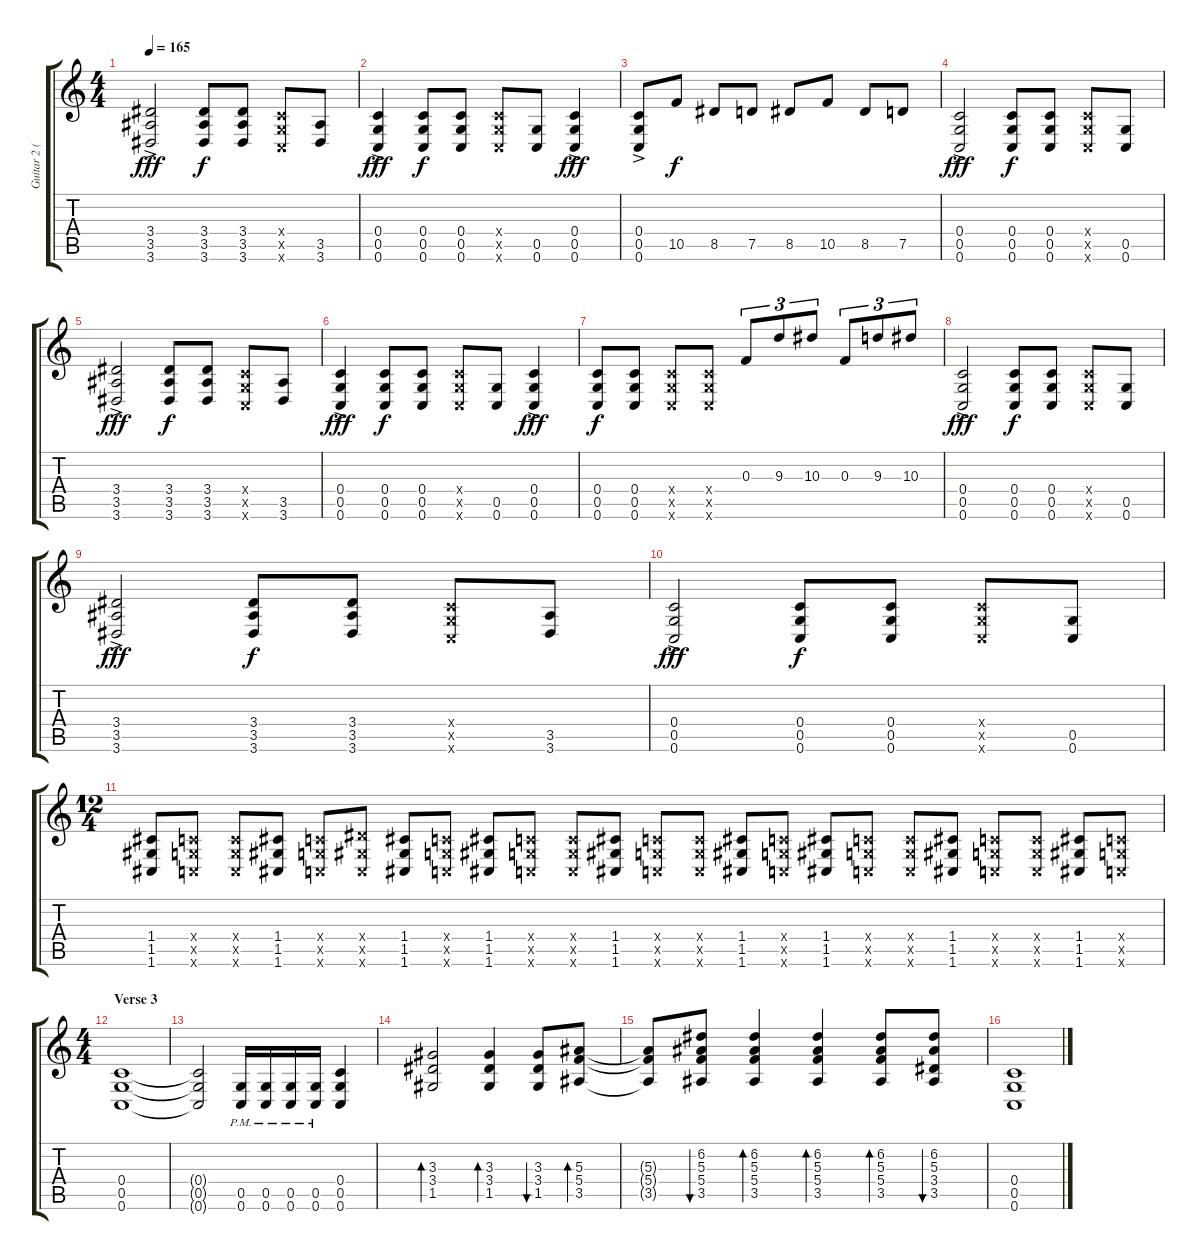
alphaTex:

\track ("Guitar 2 (distortion)" "Guitar 2 (") {instrument distortionguitar}
\staff {score tabs}
\tuning (D4 A3 F3 C3 G2 C2) {hide}
\ts (4 4)
\tempo 165
\clef g2
\ks c
(3.4 3.5 3.6{ac}).2{dy fff} (3.4 3.5 3.6).8{dy f} (3.4 3.5 3.6).8 (0.4{x} 0.5{x} 0.6{x}).8 (3.5 3.6).8 |
(0.4 0.5 0.6{ac}).4{dy fff} (0.4 0.5 0.6).8{dy f} (0.4 0.5 0.6).8 (0.4{x} 0.5{x} 0.6{x}).8 (0.5 0.6).8 (0.4 0.5 0.6{ac}).4{dy fff} |
(0.4 0.5 0.6{ac}).8 10.5.8{dy f} 8.5.8 7.5.8 8.5.8 10.5.8 8.5.8 7.5.8 |
(0.4 0.5 0.6{ac}).2{dy fff} (0.4 0.5 0.6).8{dy f} (0.4 0.5 0.6).8 (0.4{x} 0.5{x} 0.6{x}).8 (0.5 0.6).8 |
(3.4 3.5 3.6{ac}).2{dy fff} (3.4 3.5 3.6).8{dy f} (3.4 3.5 3.6).8 (0.4{x} 0.5{x} 0.6{x}).8 (3.5 3.6).8 |
(0.4 0.5 0.6{ac}).4{dy fff} (0.4 0.5 0.6).8{dy f} (0.4 0.5 0.6).8 (0.4{x} 0.5{x} 0.6{x}).8 (0.5 0.6).8 (0.4 0.5 0.6{ac}).4{dy fff} |
(0.4 0.5 0.6).8{dy f} (0.4 0.5 0.6).8 (0.4{x} 0.5{x} 0.6{x}).8 (0.4{x} 0.5{x} 0.6{x}).8 0.3.8{tu (3 2)} 9.3.8{tu (3 2)} 10.3.8{tu (3 2)} 0.3.8{tu (3 2)} 9.3.8{tu (3 2)} 10.3.8{tu (3 2)} |
(0.4 0.5 0.6{ac}).2{dy fff} (0.4 0.5 0.6).8{dy f} (0.4 0.5 0.6).8 (0.4{x} 0.5{x} 0.6{x}).8 (0.5 0.6).8 |
(3.4 3.5 3.6{ac}).2{dy fff} (3.4 3.5 3.6).8{dy f} (3.4 3.5 3.6).8 (0.4{x} 0.5{x} 0.6{x}).8 (3.5 3.6).8 |
(0.4 0.5 0.6{ac}).2{dy fff} (0.4 0.5 0.6).8{dy f} (0.4 0.5 0.6).8 (0.4{x} 0.5{x} 0.6{x}).8 (0.5 0.6).8 |
\ts (12 4)
(1.4 1.5 1.6).8 (0.4{x} 0.5{x} 0.6{x}).8 (0.4{x} 0.5{x} 0.6{x}).8 (1.4 1.5 1.6).8 (0.4{x} 0.5{x} 0.6{x}).8 (3.4{x} 1.5{x} 0.6{x}).8 (1.4 1.5 1.6).8 (0.4{x} 0.5{x} 0.6{x}).8 (1.4 1.5 1.6).8 (0.4{x} 0.5{x} 0.6{x}).8 (0.4{x} 0.5{x} 0.6{x}).8 (1.4 1.5 1.6).8 (0.4{x} 0.5{x} 0.6{x}).8 (0.4{x} 0.5{x} 0.6{x}).8 (1.4 1.5 1.6).8 (0.4{x} 0.5{x} 0.6{x}).8 (1.4 1.5 1.6).8 (0.4{x} 0.5{x} 0.6{x}).8 (0.4{x} 0.5{x} 0.6{x}).8 (1.4 1.5 1.6).8 (0.4{x} 0.5{x} 0.6{x}).8 (0.4{x} 0.5{x} 0.6{x}).8 (1.4 1.5 1.6).8 (0.4{x} 0.5{x} 0.6{x}).8 |
\ts (4 4)
\section ("" "Verse 3")
(0.4 0.5 0.6).1 |
(0.4{t} 0.5{t} 0.6{t}).2 (0.5{pm} 0.6).16 (0.5{pm} 0.6{pm}).16 (0.5{pm} 0.6{pm}).16 (0.5{pm} 0.6{pm}).16 (0.4 0.5 0.6).4 |
(3.3 3.4 1.5).2{bd 60} (3.3 3.4 1.5).4{bd 60} (3.3 3.4 1.5).8{bu 60} (5.3 5.4 3.5).8{bd 60} |
(5.3{t} 5.4{t} 3.5{t}).8 (6.2 5.3 5.4 3.5).8{bu 60} (6.2 5.3 5.4 3.5).4{bd 60} (6.2 5.3 5.4 3.5).4{bd 60} (6.2 5.3 5.4 3.5).8{bd 60} (6.2 5.3 3.4 3.5).8{bu 60} |
(0.4 0.5 0.6).1
